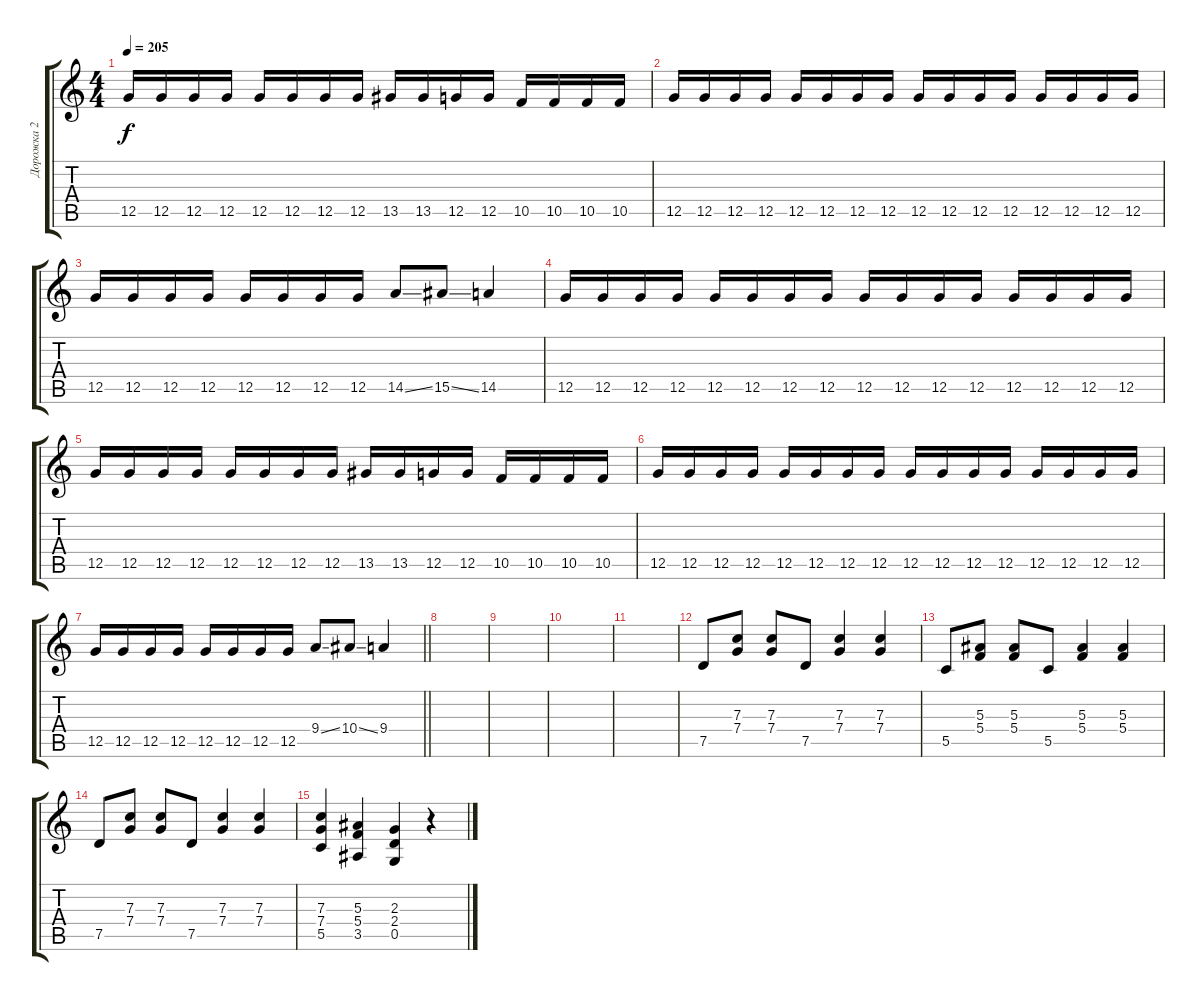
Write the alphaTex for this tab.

\track ("Дорожка 2" "Дорожка 2") {instrument distortionguitar}
\staff {score tabs}
\tuning (D4 A3 F3 C3 G2 D2) {hide}
\ts (4 4)
\tempo 205
\clef g2
\ks c
12.5.16{dy f} 12.5.16 12.5.16 12.5.16 12.5.16 12.5.16 12.5.16 12.5.16 13.5.16 13.5.16 12.5.16 12.5.16 10.5.16 10.5.16 10.5.16 10.5.16 |
12.5.16 12.5.16 12.5.16 12.5.16 12.5.16 12.5.16 12.5.16 12.5.16 12.5.16 12.5.16 12.5.16 12.5.16 12.5.16 12.5.16 12.5.16 12.5.16 |
12.5.16 12.5.16 12.5.16 12.5.16 12.5.16 12.5.16 12.5.16 12.5.16 14.5{ss}.8 15.5{ss}.8 14.5.4 |
12.5.16 12.5.16 12.5.16 12.5.16 12.5.16 12.5.16 12.5.16 12.5.16 12.5.16 12.5.16 12.5.16 12.5.16 12.5.16 12.5.16 12.5.16 12.5.16 |
12.5.16 12.5.16 12.5.16 12.5.16 12.5.16 12.5.16 12.5.16 12.5.16 13.5.16 13.5.16 12.5.16 12.5.16 10.5.16 10.5.16 10.5.16 10.5.16 |
12.5.16 12.5.16 12.5.16 12.5.16 12.5.16 12.5.16 12.5.16 12.5.16 12.5.16 12.5.16 12.5.16 12.5.16 12.5.16 12.5.16 12.5.16 12.5.16 |
\barLineRight lightlight
12.5.16 12.5.16 12.5.16 12.5.16 12.5.16 12.5.16 12.5.16 12.5.16 9.4{ss}.8 10.4{ss}.8 9.4.4 |
|
|
|
|
7.5.8{volume 9} (7.3 7.4).8 (7.3 7.4).8 7.5.8 (7.3 7.4).4 (7.3 7.4).4 |
5.5.8 (5.3 5.4).8 (5.3 5.4).8 5.5.8 (5.3 5.4).4 (5.3 5.4).4 |
7.5.8 (7.3 7.4).8 (7.3 7.4).8 7.5.8 (7.3 7.4).4 (7.3 7.4).4 |
(7.3 7.4 5.5).4 (5.3 5.4 3.5).4 (2.3 2.4 0.5).4 r.4
